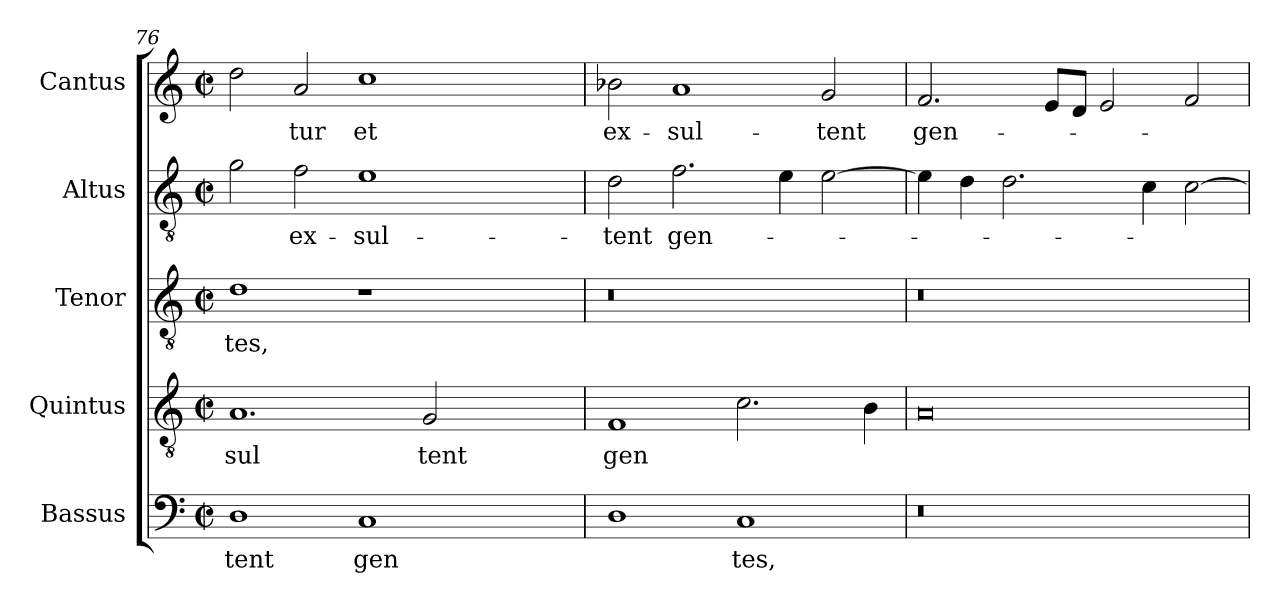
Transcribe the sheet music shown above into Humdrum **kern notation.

**kern	**text	**kern	**text	**kern	**text	**kern	**text	**kern	**text
*part5	*part5	*part4	*part4	*part3	*part3	*part2	*part2	*part1	*part1
*staff5	*staff5	*staff4	*staff4	*staff3	*staff3	*staff2	*staff2	*staff1	*staff1
*I"Bassus	*	*I"Quintus	*	*I"Tenor	*	*I"Altus	*	*I"Cantus	*
*clefF4	*	*clefGv2	*	*clefGv2	*	*clefGv2	*	*clefG2	*
*M2/2	*	*M2/2	*	*M2/2	*	*M2/2	*	*M2/2	*
*met(c|)	*	*met(c|)	*	*met(c|)	*	*met(c|)	*	*met(c|)	*
=76	=76	=76	=76	=76	=76	=76	=76	=76	=76
!	!LO:LY:b:cj	!	!LO:LY:b:cj	!	!LO:LY:b:cj	!	!	!	!
1D	tent	1.A	sul	1d	tes,	2g\	.	2dd\	.
!	!	!	!	!	!	!	!LO:LY:b:cj	!	!LO:LY:b:cj
.	.	.	.	.	.	2f\	ex-	2a/	-tur
!	!LO:LY:b	!	!	!LO:N:vis=1	!	!	!LO:LY:b:cj	!	!LO:LY:b:cj
1C	gen	.	.	0r	.	1e	-sul-	1cc	et
!	!	!	!LO:LY:b:cj	!	!	!	!	!	!
.	.	2G/	tent	.	.	.	.	.	.
1ryy	.	1ryy	.	.	.	1ryy	.	1ryy	.
=77	=77	=77	=77	=77	=77	=77	=77	=77	=77
!	!	!	!LO:LY:b	!	!	!	!LO:LY:b:cj	!	!LO:LY:b:cj
1D	.	1F	gen	0r	.	2d\	-tent	2b-X\	ex-
!	!	!	!	!	!	!	!LO:LY:b	!	!LO:LY:b:cj
.	.	.	.	.	.	2.f\	gen-	1a	-sul-
!	!LO:LY:b:cj	!	!	!	!	!	!	!	!
1C	tes,	2.c\	.	.	.	.	.	.	.
.	.	.	.	.	.	4e\	.	.	.
!	!	!	!	!	!	!	!	!	!LO:LY:b:cj
.	.	.	.	.	.	[>2e\	.	2g/	-tent
.	.	4B\	.	.	.	.	.	.	.
!!LO:PB:g=z
=78	=78	=78	=78	=78	=78	=78	=78	=78	=78
!	!	!	!	!	!	!	!	!	!LO:LY:b
0r	.	0A	.	0r	.	4e\]	.	2.f/	gen-
.	.	.	.	.	.	4d\	.	.	.
.	.	.	.	.	.	2.d\	.	.	.
.	.	.	.	.	.	.	.	8e/L	.
.	.	.	.	.	.	.	.	8d/J	.
.	.	.	.	.	.	.	.	2e/	.
.	.	.	.	.	.	4c\	.	.	.
.	.	.	.	.	.	[>2c\	.	2f/	.
=	=	=	=	=	=	=	=	=	=
*-	*-	*-	*-	*-	*-	*-	*-	*-	*-
